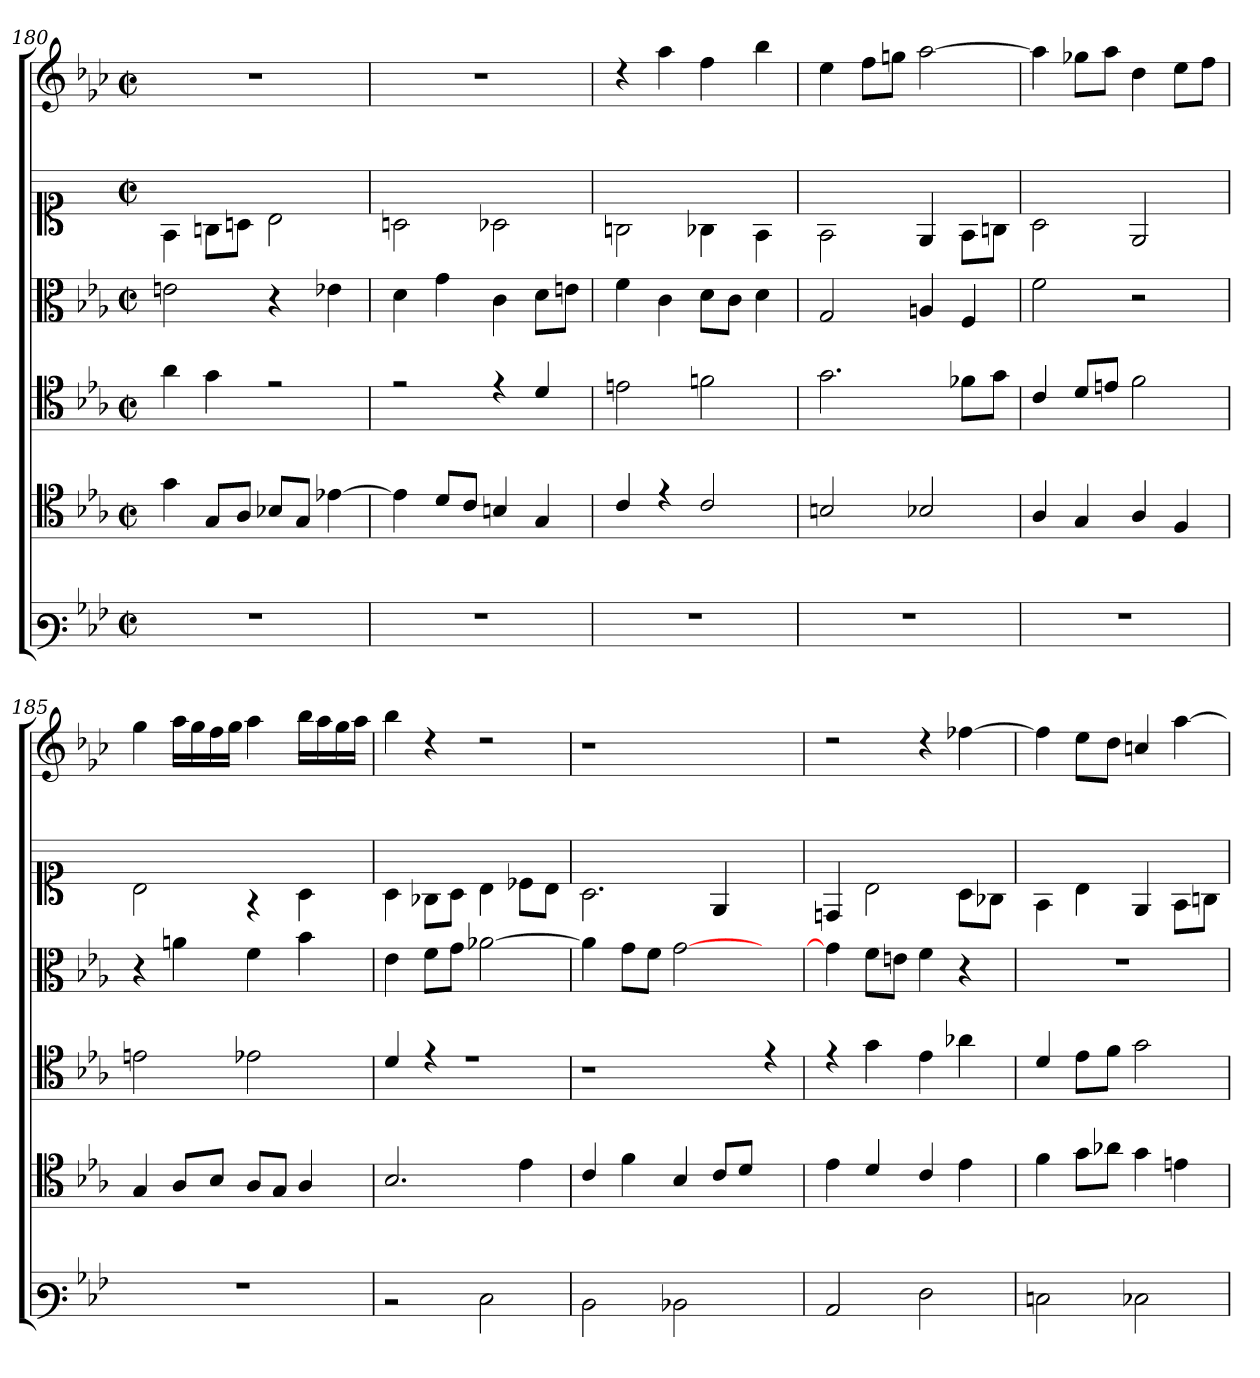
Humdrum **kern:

**kern	**kern	**kern	**kern	**kern	**kern
*part6	*part5	*part4	*part3	*part2	*part1
*staff6	*staff5	*staff4	*staff3	*staff2	*staff1
!!LO:LB:g=z
*clefF3	*clefC4	*clefC4	*clefC3	*clefC1	*clefG3
*k[b-e-a-]	*k[b-e-a-]	*k[b-e-a-]	*k[b-e-a-]	*	*k[b-e-a-]
*M2/2	*M2/2	*M2/2	*M2/2	*M2/2	*M2/2
*met(c|)	*met(c|)	*met(c|)	*met(c|)	*met(c|)	*met(c|)
=180	=180	=180	=180	=180	=180
1r	4g\	4a-\	2en\	4F\	1r
.	8G/L	4g\	.	8Gn\L	.
.	8A-/J	.	.	8An\J	.
.	8B-X/L	2re	4r	2B\	.
.	8G/J	.	.	.	.
.	[>4e-X\	.	4e-X\	.	.
=181	=181	=181	=181	=181	=181
1r	4e-\]	2re	4d\	2An\	1r
.	8d/L	.	4g\	.	.
.	8c/J	.	.	.	.
.	4Bn/	4re	4c\	2A-X\	.
.	4G/	4d/	8d\L	.	.
.	.	.	8en\J	.	.
=182	=182	=182	=182	=182	=182
1r	4c/	2en\	4f\	2Gn\	4rb
.	4rd	.	4c\	.	4ff\
.	2c/	2fn\	8d\L	4G-X\	4dd\
.	.	.	8c\J	.	.
.	.	.	4d\	4F\	4gg\
=183	=183	=183	=183	=183	=183
1r	2Bn/	2.g\	2G/	2F\	4cc\
.	.	.	.	.	8dd\L
.	.	.	.	.	8een\J
.	2B-X/	.	4An/	4E/	[>2ff\
.	.	8f-X\L	4F/	8F\L	.
.	.	8g\J	.	8Gn\J	.
=184	=184	=184	=184	=184	=184
1r	4A-/	4c/	2f\	2A\	4ff\]
.	4G/	8d/L	.	.	8ee-X\L
.	.	8en/J	.	.	8ff\J
.	4A-/	2f\	2rd	2E/	4b-\
.	4F/	.	.	.	8cc\L
.	.	.	.	.	8dd\J
=185	=185	=185	=185	=185	=185
1r	4G/	2en\	4r	2B\	4ee-\
.	8A-/L	.	4an\	.	16ff\LL
.	.	.	.	.	16ee-\
.	8B-/J	.	.	.	16dd\
.	.	.	.	.	16ee-\JJ
.	8A-/L	2e-X\	4f\	4rF	4ff\
.	8G/J	.	.	.	.
.	4A-/	.	4b-\	4A\	16gg\LL
.	.	.	.	.	16ff\
.	.	.	.	.	16ee-\
.	.	.	.	.	16ff\JJ
!!LO:LB:g=z
=186	=186	=186	=186	=186	=186
*	*	*^	*	*	*
2rD	2.B-/	4d/	1re	4e-\	4A\	4gg\
.	.	4rd	.	8f\L	8G-X\L	4rb
.	.	.	.	8g\J	8A\J	.
2E-\	.	2ryy	.	[2a-X\	4B\	2rcc
.	4e-\	.	.	.	8c-X\L	.
.	.	.	.	.	8B\J	.
*	*	*v	*v	*	*	*
=187	=187	=187	=187	=187	=187
2D\	4c/	1r	4a-\]	2.A\	1r
.	4f\	.	8g\L	.	.
.	.	.	8f\J	.	.
2D-X\	4B-/	.	[>2g\	.	.
.	8c/L	.	.	4E/	.
.	8d/J	.	.	.	.
4ryy	4ryy	4re	4ryy	4ryy	4ryy
=188	=188	=188	=188	=188	=188
2C/	4e-\	4re	4g\]	4Dn/	2rcc
.	4d/	4g\	8f\L	2B\	.
.	.	.	8en\J	.	.
2F\	4c/	4e-\	4f\	.	4rb
.	4e-\	4a-X\	4r	8A\L	[>4dd-X\
.	.	.	.	8G-X\J	.
=189	=189	=189	=189	=189	=189
2En\	4f\	4d/	1r	4F\	4dd-\]
.	8g\L	8e-\L	.	4B\	8cc\L
.	8a-X\J	8f\J	.	.	8b-\J
2E-X\	4g\	2g\	.	4E/	4an/
.	4en\	.	.	8F\L	[>4ff\
.	.	.	.	8Gn\J	.
=	=	=	=	=	=
*-	*-	*-	*-	*-	*-
